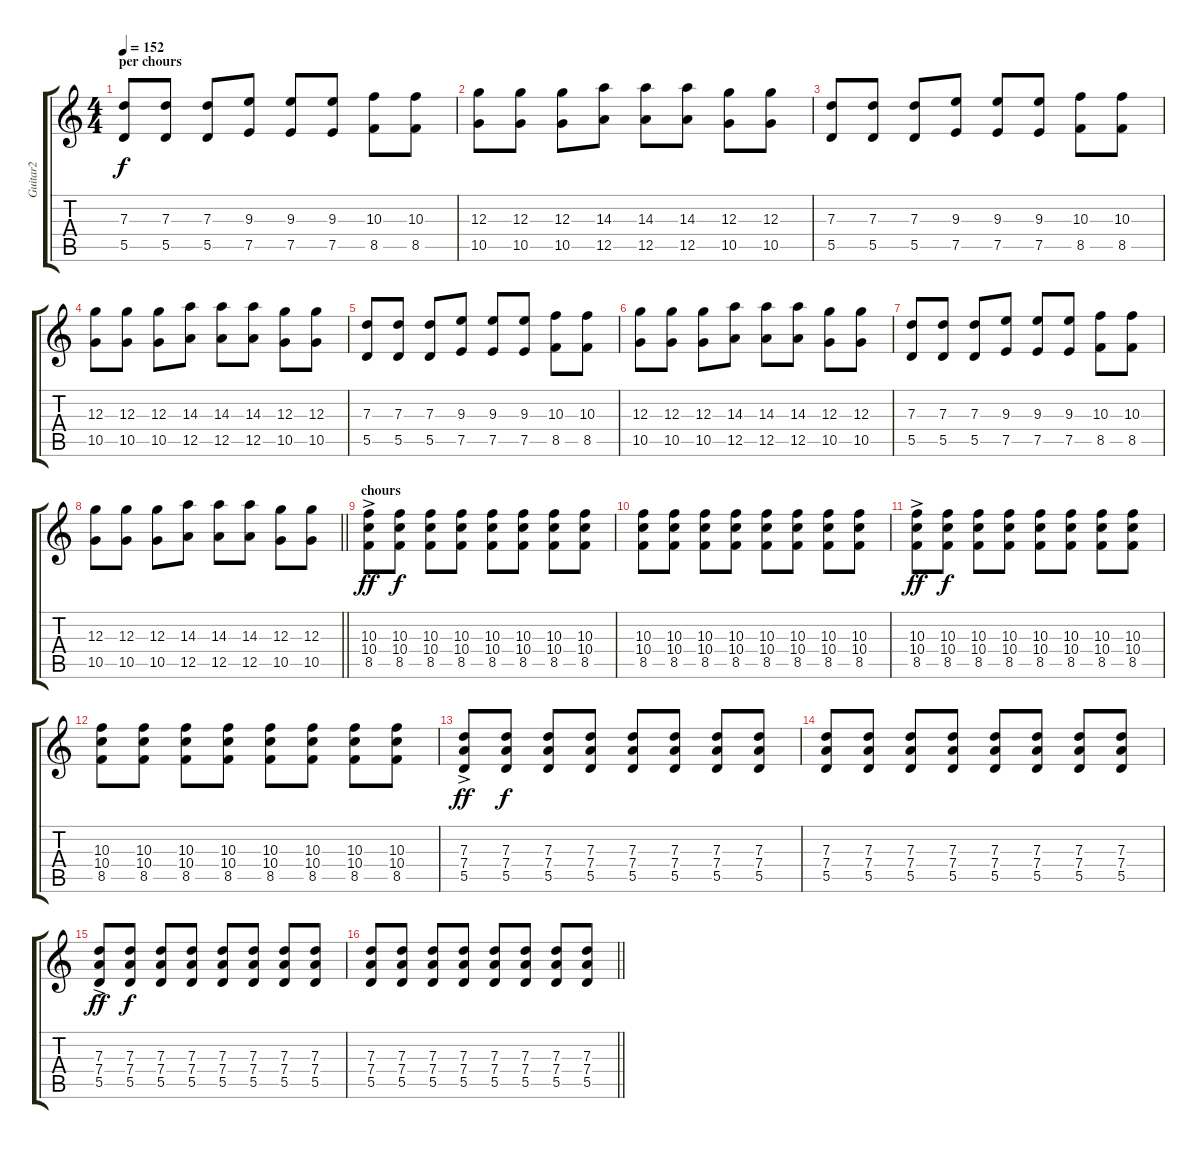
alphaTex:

\track ("Guitar2" "Guitar2") {instrument overdrivenguitar}
\staff {score tabs}
\tuning (E4 B3 G3 D3 A2 E2) {hide}
\ts (4 4)
\section ("" "per chours")
\tempo 152
\clef g2
\ks c
(7.3 5.5).8{dy f} (7.3 5.5).8 (7.3 5.5).8 (9.3 7.5).8 (9.3 7.5).8 (9.3 7.5).8 (10.3 8.5).8 (10.3 8.5).8 |
(12.3 10.5).8 (12.3 10.5).8 (12.3 10.5).8 (14.3 12.5).8 (14.3 12.5).8 (14.3 12.5).8 (12.3 10.5).8 (12.3 10.5).8 |
(7.3 5.5).8 (7.3 5.5).8 (7.3 5.5).8 (9.3 7.5).8 (9.3 7.5).8 (9.3 7.5).8 (10.3 8.5).8 (10.3 8.5).8 |
(12.3 10.5).8 (12.3 10.5).8 (12.3 10.5).8 (14.3 12.5).8 (14.3 12.5).8 (14.3 12.5).8 (12.3 10.5).8 (12.3 10.5).8 |
(7.3 5.5).8 (7.3 5.5).8 (7.3 5.5).8 (9.3 7.5).8 (9.3 7.5).8 (9.3 7.5).8 (10.3 8.5).8 (10.3 8.5).8 |
(12.3 10.5).8 (12.3 10.5).8 (12.3 10.5).8 (14.3 12.5).8 (14.3 12.5).8 (14.3 12.5).8 (12.3 10.5).8 (12.3 10.5).8 |
(7.3 5.5).8 (7.3 5.5).8 (7.3 5.5).8 (9.3 7.5).8 (9.3 7.5).8 (9.3 7.5).8 (10.3 8.5).8 (10.3 8.5).8 |
\barLineRight lightlight
(12.3 10.5).8 (12.3 10.5).8 (12.3 10.5).8 (14.3 12.5).8 (14.3 12.5).8 (14.3 12.5).8 (12.3 10.5).8 (12.3 10.5).8 |
\section ("" "chours")
(10.3{ac} 10.4{ac} 8.5{ac}).8{dy ff} (10.3 10.4 8.5).8{dy f} (10.3 10.4 8.5).8 (10.3 10.4 8.5).8 (10.3 10.4 8.5).8 (10.3 10.4 8.5).8 (10.3 10.4 8.5).8 (10.3 10.4 8.5).8 |
(10.3 10.4 8.5).8 (10.3 10.4 8.5).8 (10.3 10.4 8.5).8 (10.3 10.4 8.5).8 (10.3 10.4 8.5).8 (10.3 10.4 8.5).8 (10.3 10.4 8.5).8 (10.3 10.4 8.5).8 |
(10.3{ac} 10.4{ac} 8.5{ac}).8{dy ff} (10.3 10.4 8.5).8{dy f} (10.3 10.4 8.5).8 (10.3 10.4 8.5).8 (10.3 10.4 8.5).8 (10.3 10.4 8.5).8 (10.3 10.4 8.5).8 (10.3 10.4 8.5).8 |
(10.3 10.4 8.5).8 (10.3 10.4 8.5).8 (10.3 10.4 8.5).8 (10.3 10.4 8.5).8 (10.3 10.4 8.5).8 (10.3 10.4 8.5).8 (10.3 10.4 8.5).8 (10.3 10.4 8.5).8 |
(7.3{ac} 7.4{ac} 5.5{ac}).8{dy ff} (7.3 7.4 5.5).8{dy f} (7.3 7.4 5.5).8 (7.3 7.4 5.5).8 (7.3 7.4 5.5).8 (7.3 7.4 5.5).8 (7.3 7.4 5.5).8 (7.3 7.4 5.5).8 |
(7.3 7.4 5.5).8 (7.3 7.4 5.5).8 (7.3 7.4 5.5).8 (7.3 7.4 5.5).8 (7.3 7.4 5.5).8 (7.3 7.4 5.5).8 (7.3 7.4 5.5).8 (7.3 7.4 5.5).8 |
(7.3{ac} 7.4{ac} 5.5{ac}).8{dy ff} (7.3 7.4 5.5).8{dy f} (7.3 7.4 5.5).8 (7.3 7.4 5.5).8 (7.3 7.4 5.5).8 (7.3 7.4 5.5).8 (7.3 7.4 5.5).8 (7.3 7.4 5.5).8 |
\barLineRight lightlight
(7.3 7.4 5.5).8 (7.3 7.4 5.5).8 (7.3 7.4 5.5).8 (7.3 7.4 5.5).8 (7.3 7.4 5.5).8 (7.3 7.4 5.5).8 (7.3 7.4 5.5).8 (7.3 7.4 5.5).8
